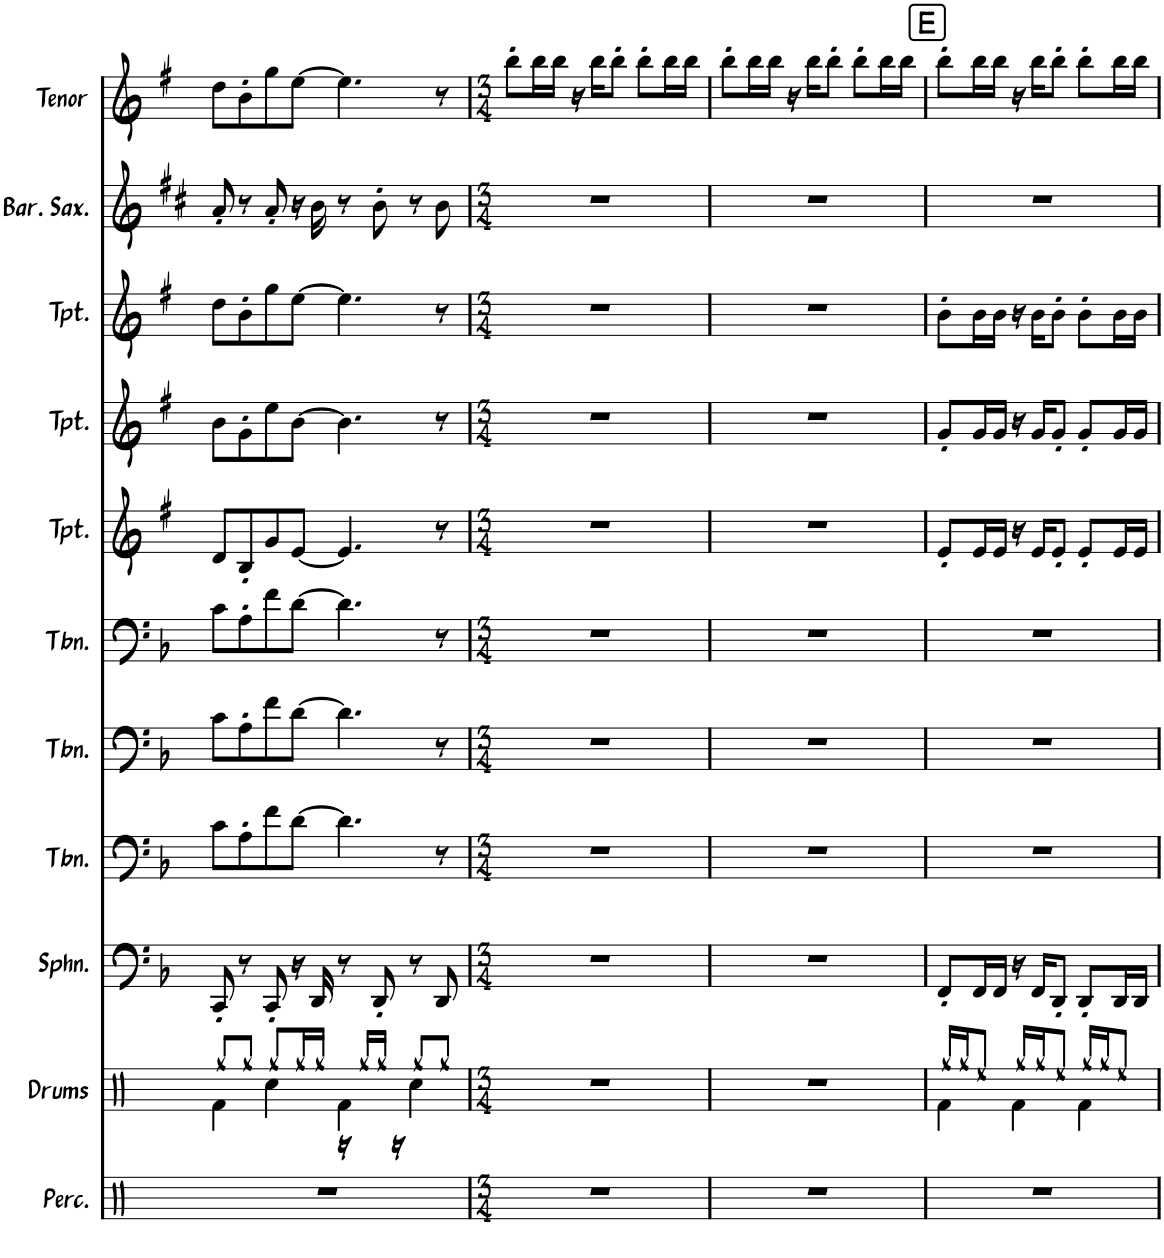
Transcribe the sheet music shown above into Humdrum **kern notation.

**kern	**kern	**kern	**kern	**kern	**kern	**kern	**kern	**kern	**kern	**kern	**kern
*part12	*part11	*part10	*part9	*part8	*part7	*part6	*part5	*part4	*part3	*part2	*part1
*staff12	*staff11	*staff10	*staff9	*staff8	*staff7	*staff6	*staff5	*staff4	*staff3	*staff2	*staff1
*I"Percussion	*I"Drums	*I"Sousaphone	*I"Trombone	*I"Trombone	*I"Trombone	*I"Trumpet	*I"Trumpet	*I"Trumpet	*I"Baritone Saxophone	*I"Tenor Sax	*I"Alto Sax
*I'Perc.	*I'Drums	*I'Sphn.	*I'Tbn.	*I'Tbn.	*I'Tbn.	*I'Tpt.	*I'Tpt.	*I'Tpt.	*I'Bar. Sax.	*I'Tenor	*I'Alto
!!LO:PB:g=z
*clefX	*clefX	*clefF4	*clefF4	*clefF4	*clefF4	*clefG2	*clefG2	*clefG2	*clefG2	*clefG2	*clefG2
*	*	*	*	*	*	*Trd1c2	*Trd1c2	*Trd1c2	*Trd12c21	*Trd8c14	*Trd5c9
*k[]	*k[]	*k[b-]	*k[b-]	*k[b-]	*k[b-]	*k[f#]	*k[f#]	*k[f#]	*k[f#c#]	*k[f#]	*k[f#c#]
*M4/4	*M4/4	*M4/4	*M4/4	*M4/4	*M4/4	*M4/4	*M4/4	*M4/4	*M4/4	*M4/4	*M4/4
=43	=43	=43	=43	=43	=43	=43	=43	=43	=43	=43	=43
*	*^	*	*	*	*	*	*	*	*	*	*
1r	4Rf\	8Rgg/L	8CC'/	8c\L	8c\L	8c\L	8d/L	8b\L	8dd\L	8a'/	8dd\L	8a/L
.	.	8Rgg/J	8r	8A'\	8A'\	8A'\	8B'/	8g'\	8b'\	8r	8b'\	8f#'/J
.	4Rcc\	8Rgg/L	8CC'/	8f\	8f\	8f\	8g/	8ee\	8gg\	8a'/	8gg\	8dd\L
.	.	16Rgg/L	16r	[8d\J	[8d\J	[8d\J	[8e/J	[8b\J	[8ee\J	16r	[8ee\J	[8b\J
.	.	16Rgg/JJ	16DD/	.	.	.	.	.	.	16b\	.	.
.	4Rf\	16r	8r	4.d\]	4.d\]	4.d\]	4.e/]	4.b\]	4.ee\]	8r	4.ee\]	4.b]
.	.	16Rgg/LL	.	.	.	.	.	.	.	.	.	.
.	.	16Rgg/JJ	8DD'/	.	.	.	.	.	.	8b'\	.	.
.	.	16r	.	.	.	.	.	.	.	.	.	.
.	4Rcc\	8Rgg/L	8r	.	.	.	.	.	.	8r	.	.
.	.	8Rgg/J	8DD/	8r	8r	8r	8r	8r	8r	8b\	8r	8r
*	*v	*v	*	*	*	*	*	*	*	*	*	*
=44	=44	=44	=44	=44	=44	=44	=44	=44	=44	=44	=44
*M3/4	*M3/4	*M3/4	*M3/4	*M3/4	*M3/4	*M3/4	*M3/4	*M3/4	*M3/4	*M3/4	*M3/4
2.r	2.r	2.r	2.r	2.r	2.r	2.r	2.r	2.r	2.r	8bb'\L	8bb'\L
.	.	.	.	.	.	.	.	.	.	16bb\L	16bb\L
.	.	.	.	.	.	.	.	.	.	16bb\JJ	16bb\JJ
.	.	.	.	.	.	.	.	.	.	16r	16r
.	.	.	.	.	.	.	.	.	.	16bb\KL	16bb\KL
.	.	.	.	.	.	.	.	.	.	8bb'\J	8bb'\J
.	.	.	.	.	.	.	.	.	.	8bb'\L	8bb'\L
.	.	.	.	.	.	.	.	.	.	16bb\L	16bb\L
.	.	.	.	.	.	.	.	.	.	16bb\JJ	16bb\JJ
=45	=45	=45	=45	=45	=45	=45	=45	=45	=45	=45	=45
2.r	2.r	2.r	2.r	2.r	2.r	2.r	2.r	2.r	2.r	8bb'\L	8bb'\L
.	.	.	.	.	.	.	.	.	.	16bb\L	16bb\L
.	.	.	.	.	.	.	.	.	.	16bb\JJ	16bb\JJ
.	.	.	.	.	.	.	.	.	.	16r	16r
.	.	.	.	.	.	.	.	.	.	16bb\KL	16bb\KL
.	.	.	.	.	.	.	.	.	.	8bb'\J	8bb'\J
.	.	.	.	.	.	.	.	.	.	8bb'\L	8bb'\L
.	.	.	.	.	.	.	.	.	.	16bb\L	16bb\L
.	.	.	.	.	.	.	.	.	.	16bb\JJ	16bb\JJ
!!LO:REH:place=s1:a:B:rj:fs=14:t=E
=46	=46	=46	=46	=46	=46	=46	=46	=46	=46	=46	=46
*	*^	*	*	*	*	*	*	*	*	*	*
2.r	4Rf\	16Rgg/LL	8FF'/L	2.r	2.r	2.r	8e'/L	8g'/L	8b'\L	2.r	8bb'\L	8bb'\L
.	.	16Rgg/J	.	.	.	.	.	.	.	.	.	.
.	.	8Ree/J	16FF/L	.	.	.	16e/L	16g/L	16b\L	.	16bb\L	16bb\L
.	.	.	16FF/JJ	.	.	.	16e/JJ	16g/JJ	16b\JJ	.	16bb\JJ	16bb\JJ
.	4Rf\	16Rgg/LL	16r	.	.	.	16r	16r	16r	.	16r	16r
.	.	16Rgg/J	16FF/KL	.	.	.	16e/KL	16g/KL	16b\KL	.	16bb\KL	16bb\KL
.	.	8Ree/J	8DD'/J	.	.	.	8e'/J	8g'/J	8b'\J	.	8bb'\J	8bb'\J
.	4Rf\	16Rgg/LL	8DD'/L	.	.	.	8e'/L	8g'/L	8b'\L	.	8bb'\L	8bb'\L
.	.	16Rgg/J	.	.	.	.	.	.	.	.	.	.
.	.	8Ree/J	16DD/L	.	.	.	16e/L	16g/L	16b\L	.	16bb\L	16bb\L
.	.	.	16DD/JJ	.	.	.	16e/JJ	16g/JJ	16b\JJ	.	16bb\JJ	16bb\JJ
*	*v	*v	*	*	*	*	*	*	*	*	*	*
=	=	=	=	=	=	=	=	=	=	=	=
*-	*-	*-	*-	*-	*-	*-	*-	*-	*-	*-	*-
